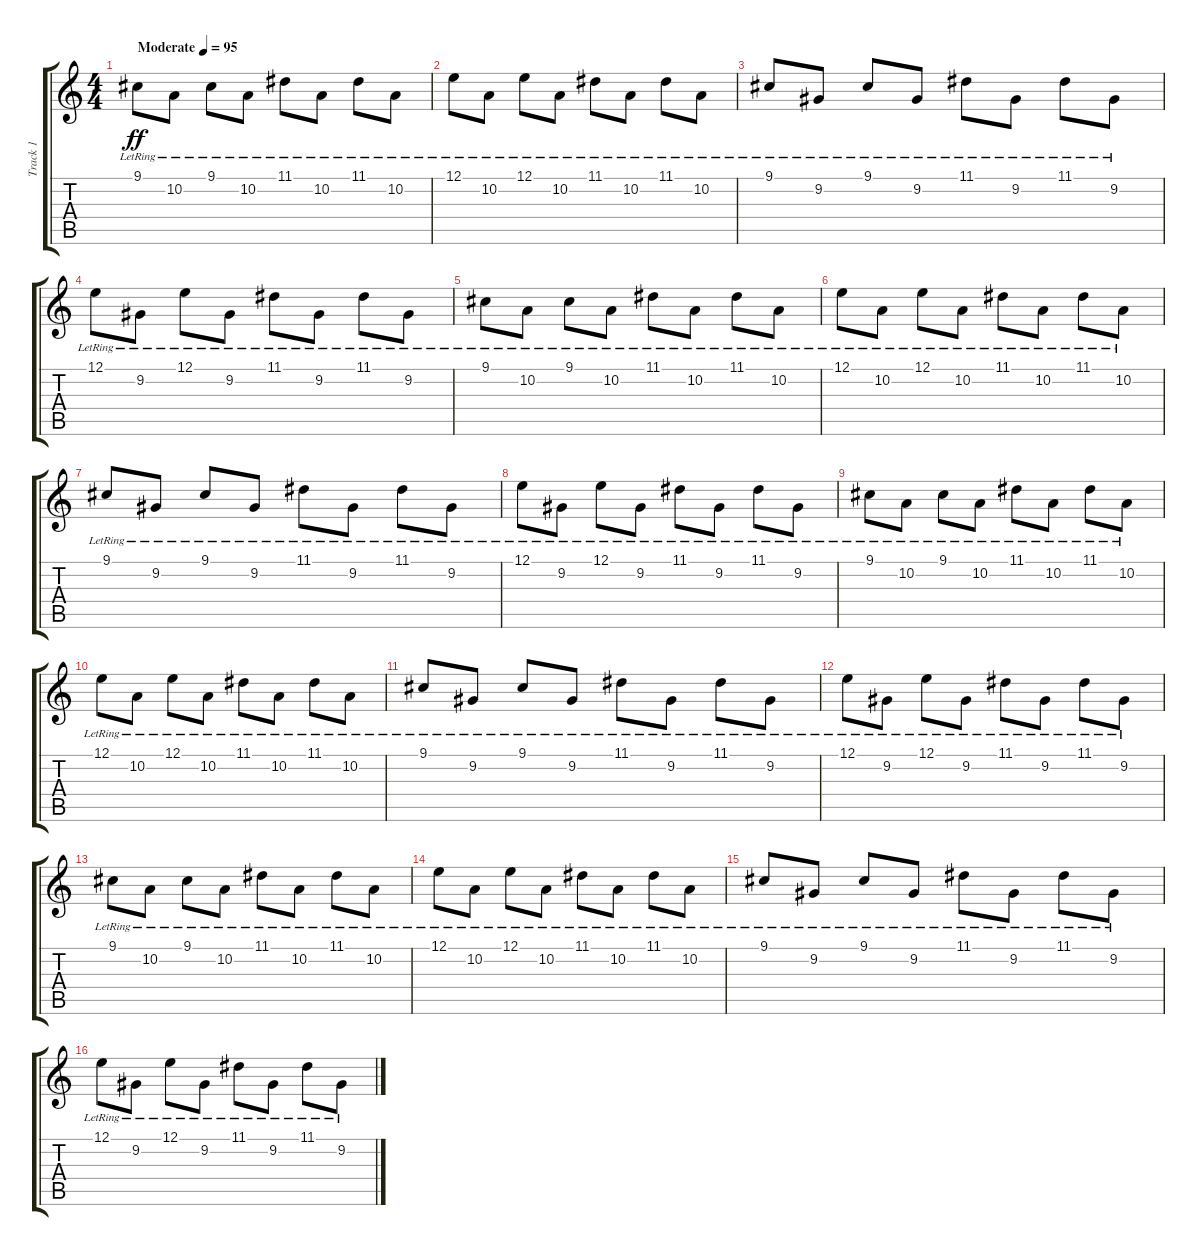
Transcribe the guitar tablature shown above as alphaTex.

\track ("Track 1" "Track 1") {instrument harpsichord}
\staff {score tabs}
\tuning (E4 B3 G3 D3 A2 E2) {hide}
\ts (4 4)
\tempo (95 "Moderate")
\clef g2
\ks c
9.1{lr}.8{dy ff instrument harpsichord} 10.2{lr}.8 9.1{lr}.8 10.2{lr}.8 11.1{lr}.8 10.2{lr}.8 11.1{lr}.8 10.2{lr}.8 |
12.1{lr}.8 10.2{lr}.8 12.1{lr}.8 10.2{lr}.8 11.1{lr}.8 10.2{lr}.8 11.1{lr}.8 10.2{lr}.8 |
9.1{lr}.8 9.2{lr}.8 9.1{lr}.8 9.2{lr}.8 11.1{lr}.8 9.2{lr}.8 11.1{lr}.8 9.2{lr}.8 |
12.1{lr}.8 9.2{lr}.8 12.1{lr}.8 9.2{lr}.8 11.1{lr}.8 9.2{lr}.8 11.1{lr}.8 9.2{lr}.8 |
9.1{lr}.8 10.2{lr}.8 9.1{lr}.8 10.2{lr}.8 11.1{lr}.8 10.2{lr}.8 11.1{lr}.8 10.2{lr}.8 |
12.1{lr}.8 10.2{lr}.8 12.1{lr}.8 10.2{lr}.8 11.1{lr}.8 10.2{lr}.8 11.1{lr}.8 10.2{lr}.8 |
9.1{lr}.8 9.2{lr}.8 9.1{lr}.8 9.2{lr}.8 11.1{lr}.8 9.2{lr}.8 11.1{lr}.8 9.2{lr}.8 |
12.1{lr}.8 9.2{lr}.8 12.1{lr}.8 9.2{lr}.8 11.1{lr}.8 9.2{lr}.8 11.1{lr}.8 9.2{lr}.8 |
9.1{lr}.8 10.2{lr}.8 9.1{lr}.8 10.2{lr}.8 11.1{lr}.8 10.2{lr}.8 11.1{lr}.8 10.2{lr}.8 |
12.1{lr}.8 10.2{lr}.8 12.1{lr}.8 10.2{lr}.8 11.1{lr}.8 10.2{lr}.8 11.1{lr}.8 10.2{lr}.8 |
9.1{lr}.8 9.2{lr}.8 9.1{lr}.8 9.2{lr}.8 11.1{lr}.8 9.2{lr}.8 11.1{lr}.8 9.2{lr}.8 |
12.1{lr}.8 9.2{lr}.8 12.1{lr}.8 9.2{lr}.8 11.1{lr}.8 9.2{lr}.8 11.1{lr}.8 9.2{lr}.8 |
9.1{lr}.8 10.2{lr}.8 9.1{lr}.8 10.2{lr}.8 11.1{lr}.8 10.2{lr}.8 11.1{lr}.8 10.2{lr}.8 |
12.1{lr}.8 10.2{lr}.8 12.1{lr}.8 10.2{lr}.8 11.1{lr}.8 10.2{lr}.8 11.1{lr}.8 10.2{lr}.8 |
9.1{lr}.8 9.2{lr}.8 9.1{lr}.8 9.2{lr}.8 11.1{lr}.8 9.2{lr}.8 11.1{lr}.8 9.2{lr}.8 |
12.1{lr}.8 9.2{lr}.8 12.1{lr}.8 9.2{lr}.8 11.1{lr}.8 9.2{lr}.8 11.1{lr}.8 9.2{lr}.8
